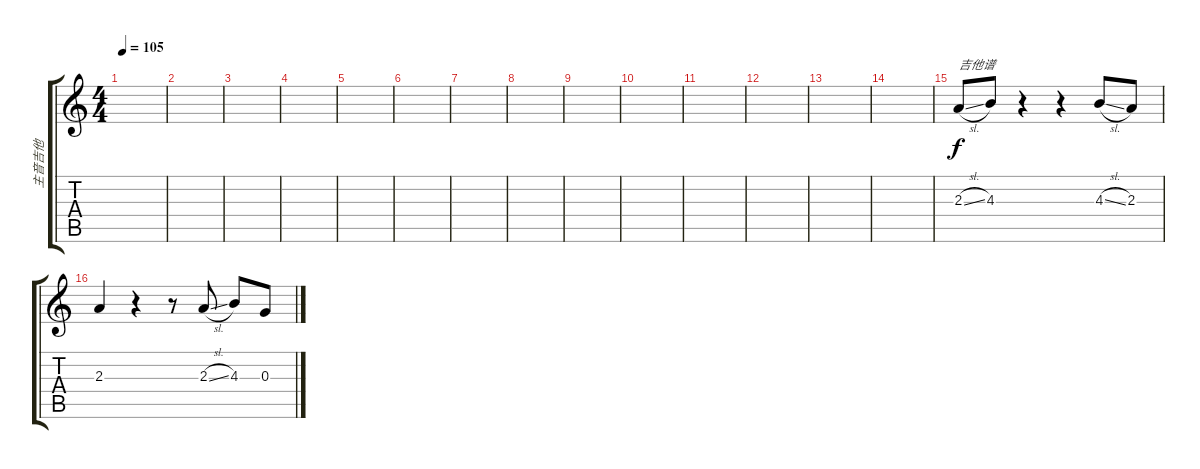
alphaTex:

\track ("主音吉他" "主音吉他") {instrument distortionguitar}
\staff {score tabs}
\tuning (E4 B3 G3 D3 A2 E2) {hide}
\ts (4 4)
\tempo 105
\clef g2
\ks c
|
|
|
|
|
|
|
|
|
|
|
|
|
|
2.3{sl}.8{txt "吉他谱"} 4.3.8 r.4 r.4 4.3{sl}.8 2.3.8 |
2.3.4 r.4 r.8 2.3{sl}.8 4.3.8 0.3.8
